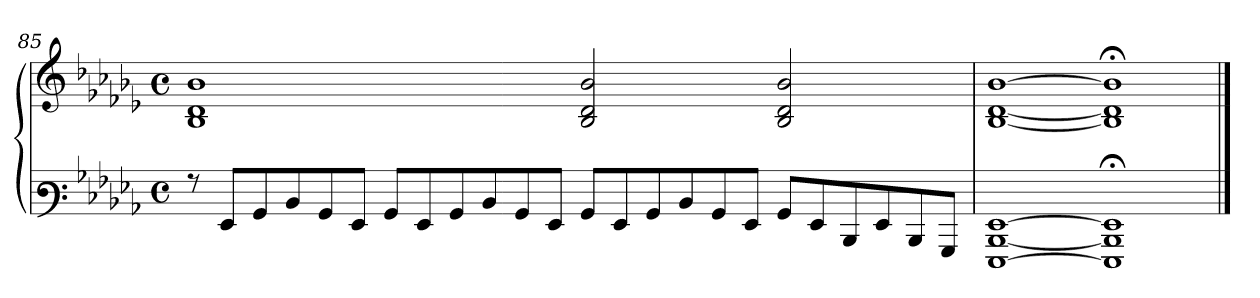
**kern	**kern
*part1	*part1
*staff2	*staff1
!!LO:LB:g=z
*clefF3	*clefG3
*k[b-e-a-d-g-c-]	*k[b-e-a-d-g-c-]
*M4/4	*M4/4
*met(c)	*met(c)
=85	=85
*	*^
8rA	1g-	1G- 1B-
8GG-/L	.	.
8BB-/	.	.
8D-/	.	.
8BB-/	.	.
8GG-/J	.	.
8BB-/L	.	.
8GG-/	.	.
8BB-/	2ryy	4ryy
8D-/	.	.
8BB-/	.	1..ryy
8GG-/J	.	.
8BB-/L	2G-/ 2B-/ 2g-/	.
8GG-/	.	.
8BB-/	.	.
8D-/	.	.
8BB-/	4ryy	.
8GG-/J	.	.
8BB-/L	2G-/ 2B-/ 2g-/	.
8GG-/	.	.
8DD-/	.	.
8GG-/	.	.
8DD-/	4ryy	.
8BBB-/J	.	.
=86	=86	=86
*^	*	*
*	*^	*	*
[>1GG-	[>1DD-	[<1GGG-	[>1g-	[<1G- [<1B-
1GG-;<]	1DD-]	1GGG-]	1g-;<]	1G-] 1B-]
*v	*v	*v	*	*
*	*v	*v
==	==
*-	*-
